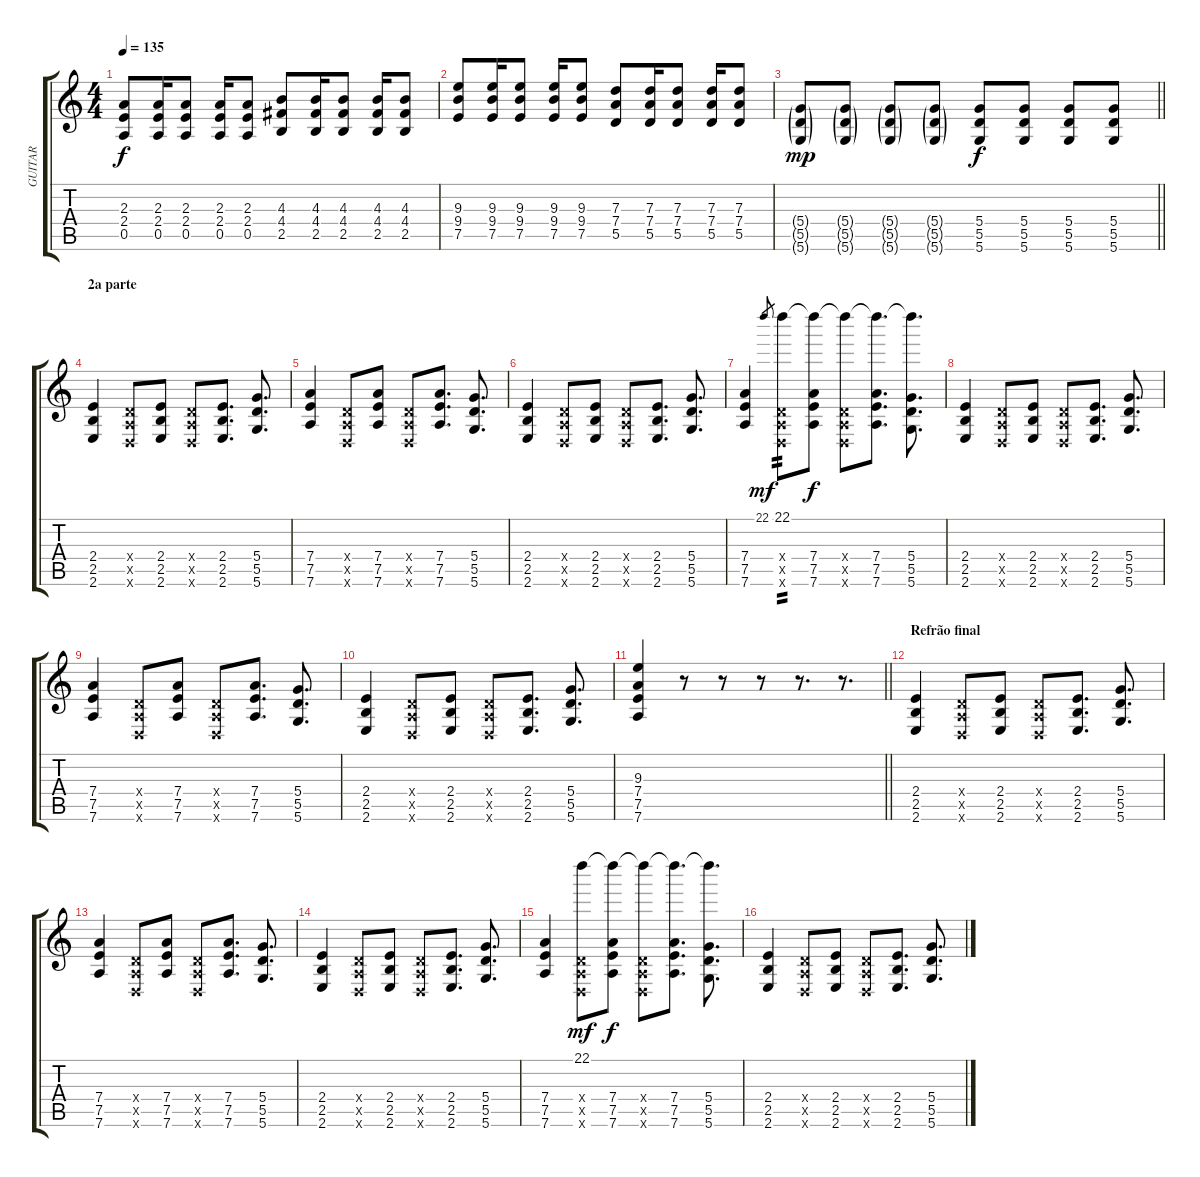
\track ("GUITAR" "GUITAR") {instrument distortionguitar}
\staff {score tabs}
\tuning (E4 B3 G3 D3 A2 D2) {hide}
\ts (4 4)
\tempo 135
\clef g2
\ks c
(2.3 2.4 0.5).8{dy f} (2.3 2.4 0.5).16 (2.3 2.4 0.5).8 (2.3 2.4 0.5).16 (2.3 2.4 0.5).8 (4.3 4.4 2.5).8 (4.3 4.4 2.5).16 (4.3 4.4 2.5).8 (4.3 4.4 2.5).16 (4.3 4.4 2.5).8 |
(9.3 9.4 7.5).8 (9.3 9.4 7.5).16 (9.3 9.4 7.5).8 (9.3 9.4 7.5).16 (9.3 9.4 7.5).8 (7.3 7.4 5.5).8 (7.3 7.4 5.5).16 (7.3 7.4 5.5).8 (7.3 7.4 5.5).16 (7.3 7.4 5.5).8 |
\barLineRight lightlight
(5.4{g} 5.5{g} 5.6{g}).8{dy mp} (5.4{g} 5.5{g} 5.6{g}).8 (5.4{g} 5.5{g} 5.6{g}).8 (5.4{g} 5.5{g} 5.6{g}).8 (5.4 5.5 5.6).8{dy f} (5.4 5.5 5.6).8 (5.4 5.5 5.6).8 (5.4 5.5 5.6).8 |
\section ("" "2a parte")
(2.4 2.5 2.6).4 (0.4{x} 0.5{x} 0.6{x}).8 (2.4 2.5 2.6).8 (0.4{x} 0.5{x} 0.6{x}).8 (2.4 2.5 2.6).8{d} (5.4 5.5 5.6).8{d} |
(7.4 7.5 7.6).4 (0.4{x} 0.5{x} 0.6{x}).8 (7.4 7.5 7.6).8 (0.4{x} 0.5{x} 0.6{x}).8 (7.4 7.5 7.6).8{d} (5.4 5.5 5.6).8{d} |
(2.4 2.5 2.6).4 (0.4{x} 0.5{x} 0.6{x}).8 (2.4 2.5 2.6).8 (0.4{x} 0.5{x} 0.6{x}).8 (2.4 2.5 2.6).8{d} (5.4 5.5 5.6).8{d} |
(7.4 7.5 7.6).4 22.1.8{gr dy mf} (22.1 0.4{x} 0.5{x} 0.6{x}).8{tp 2} (22.1{t} 7.4 7.5 7.6).8{dy f} (22.1{t} 0.4{x} 0.5{x} 0.6{x}).8 (22.1{t} 7.4 7.5 7.6).8{d} (22.1{t} 5.4 5.5 5.6).8{d} |
(2.4 2.5 2.6).4 (0.4{x} 0.5{x} 0.6{x}).8 (2.4 2.5 2.6).8 (0.4{x} 0.5{x} 0.6{x}).8 (2.4 2.5 2.6).8{d} (5.4 5.5 5.6).8{d} |
(7.4 7.5 7.6).4 (0.4{x} 0.5{x} 0.6{x}).8 (7.4 7.5 7.6).8 (0.4{x} 0.5{x} 0.6{x}).8 (7.4 7.5 7.6).8{d} (5.4 5.5 5.6).8{d} |
(2.4 2.5 2.6).4 (0.4{x} 0.5{x} 0.6{x}).8 (2.4 2.5 2.6).8 (0.4{x} 0.5{x} 0.6{x}).8 (2.4 2.5 2.6).8{d} (5.4 5.5 5.6).8{d} |
\barLineRight lightlight
(9.3 7.4 7.5 7.6).4 r.8 r.8 r.8 r.8{d} r.8{d} |
\section ("" "Refrão final")
(2.4 2.5 2.6).4 (0.4{x} 0.5{x} 0.6{x}).8 (2.4 2.5 2.6).8 (0.4{x} 0.5{x} 0.6{x}).8 (2.4 2.5 2.6).8{d} (5.4 5.5 5.6).8{d} |
(7.4 7.5 7.6).4 (0.4{x} 0.5{x} 0.6{x}).8 (7.4 7.5 7.6).8 (0.4{x} 0.5{x} 0.6{x}).8 (7.4 7.5 7.6).8{d} (5.4 5.5 5.6).8{d} |
(2.4 2.5 2.6).4 (0.4{x} 0.5{x} 0.6{x}).8 (2.4 2.5 2.6).8 (0.4{x} 0.5{x} 0.6{x}).8 (2.4 2.5 2.6).8{d} (5.4 5.5 5.6).8{d} |
(7.4 7.5 7.6).4 (22.1 0.4{x} 0.5{x} 0.6{x}).8{dy mf} (22.1{t} 7.4 7.5 7.6).8{dy f} (22.1{t} 0.4{x} 0.5{x} 0.6{x}).8 (22.1{t} 7.4 7.5 7.6).8{d} (22.1{t} 5.4 5.5 5.6).8{d} |
(2.4 2.5 2.6).4 (0.4{x} 0.5{x} 0.6{x}).8 (2.4 2.5 2.6).8 (0.4{x} 0.5{x} 0.6{x}).8 (2.4 2.5 2.6).8{d} (5.4 5.5 5.6).8{d}
